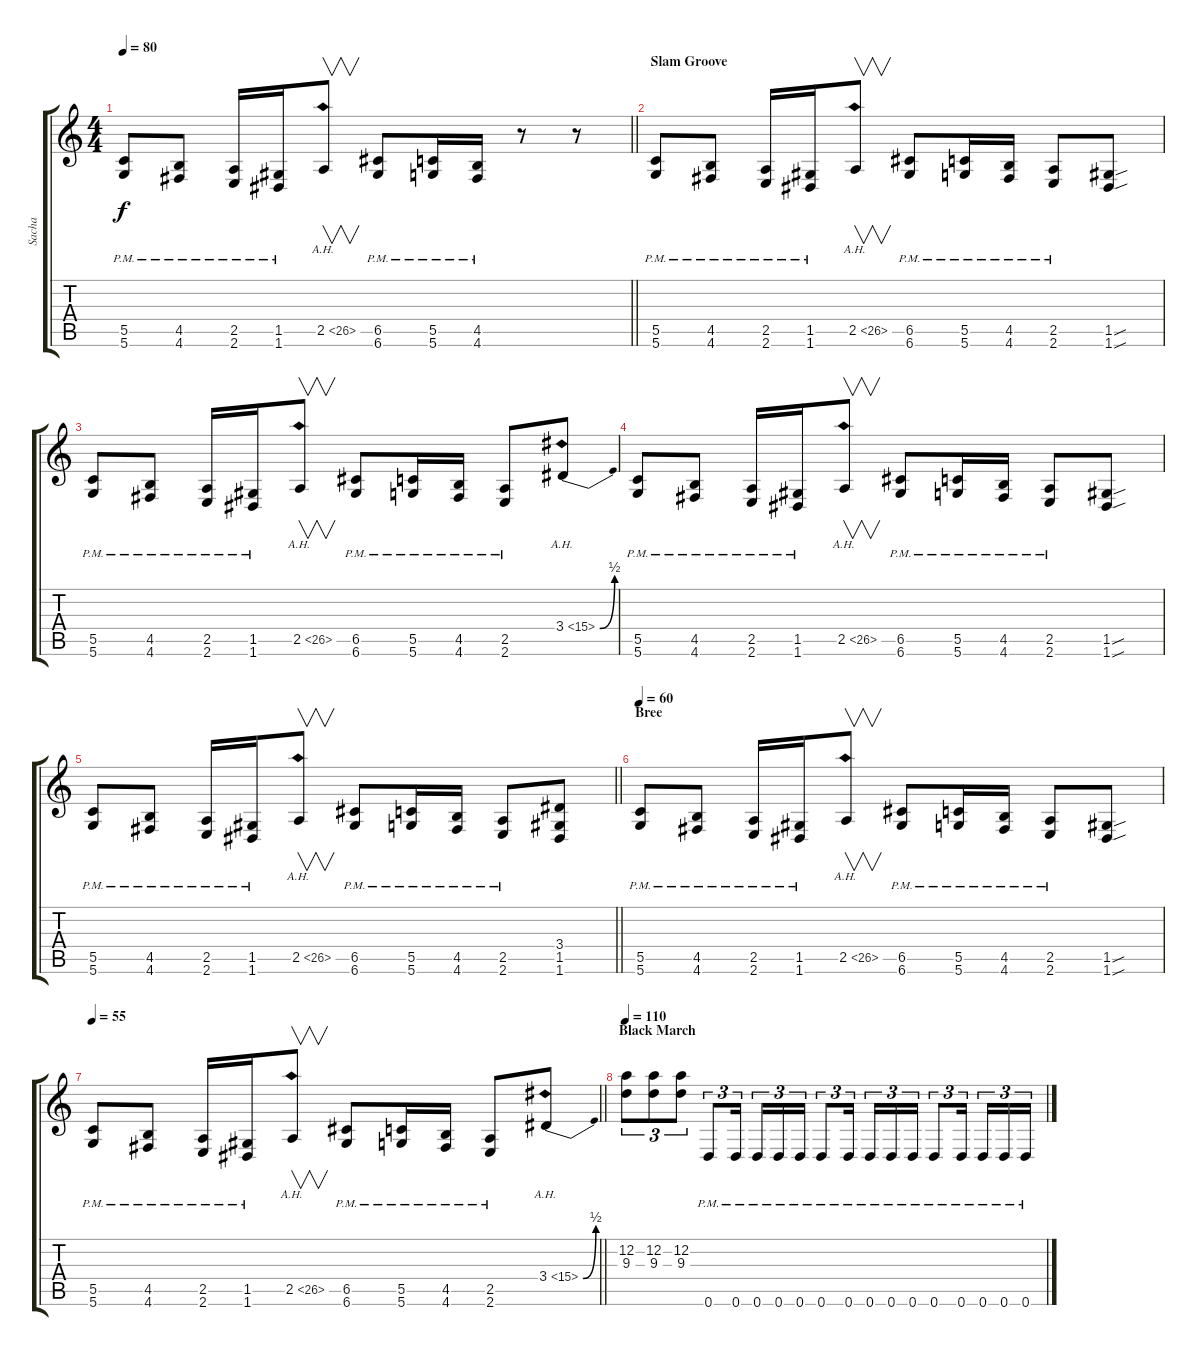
\track ("Sacha" "Sacha") {instrument distortionguitar}
\staff {score tabs}
\tuning (D4 A3 F3 C3 G2 D2) {hide}
\ts (4 4)
\tempo 80
\clef g2
\barLineRight lightlight
\ks c
(5.5{pm} 5.6{pm}).8{dy f} (4.5{pm} 4.6{pm}).8 (2.5{pm} 2.6{pm}).16 (1.5{pm} 1.6{pm}).16 2.5{ah 24}.8{v} (6.5{pm} 6.6{pm}).8 (5.5{pm} 5.6{pm}).16 (4.5{pm} 4.6{pm}).16 r.8 r.8 |
\section ("" "Slam Groove")
(5.5{pm} 5.6{pm}).8 (4.5{pm} 4.6{pm}).8 (2.5{pm} 2.6{pm}).16 (1.5{pm} 1.6{pm}).16 2.5{ah 24}.8{v} (6.5{pm} 6.6{pm}).8 (5.5{pm} 5.6{pm}).16 (4.5{pm} 4.6{pm}).16 (2.5{pm} 2.6{pm}).8 (1.5{sou} 1.6{sou}).8 |
(5.5{pm} 5.6{pm}).8 (4.5{pm} 4.6{pm}).8 (2.5{pm} 2.6{pm}).16 (1.5{pm} 1.6{pm}).16 2.5{ah 24}.8{v} (6.5{pm} 6.6{pm}).8 (5.5{pm} 5.6{pm}).16 (4.5{pm} 4.6{pm}).16 (2.5{pm} 2.6{pm}).8 3.4{be (bend 0 0 60 2) ah 12}.8 |
(5.5{pm} 5.6{pm}).8 (4.5{pm} 4.6{pm}).8 (2.5{pm} 2.6{pm}).16 (1.5{pm} 1.6{pm}).16 2.5{ah 24}.8{v} (6.5{pm} 6.6{pm}).8 (5.5{pm} 5.6{pm}).16 (4.5{pm} 4.6{pm}).16 (2.5{pm} 2.6{pm}).8 (1.5{sou} 1.6{sou}).8 |
\barLineRight lightlight
(5.5{pm} 5.6{pm}).8 (4.5{pm} 4.6{pm}).8 (2.5{pm} 2.6{pm}).16 (1.5{pm} 1.6{pm}).16 2.5{ah 24}.8{v} (6.5{pm} 6.6{pm}).8 (5.5{pm} 5.6{pm}).16 (4.5{pm} 4.6{pm}).16 (2.5{pm} 2.6{pm}).8 (3.4 1.5 1.6).8 |
\section ("" "Bree")
\tempo 60
(5.5{pm} 5.6{pm}).8 (4.5{pm} 4.6{pm}).8 (2.5{pm} 2.6{pm}).16 (1.5{pm} 1.6{pm}).16 2.5{ah 24}.8{v} (6.5{pm} 6.6{pm}).8 (5.5{pm} 5.6{pm}).16 (4.5{pm} 4.6{pm}).16 (2.5{pm} 2.6{pm}).8 (1.5{sou} 1.6{sou}).8 |
\tempo 55
\barLineRight lightlight
(5.5{pm} 5.6{pm}).8 (4.5{pm} 4.6{pm}).8 (2.5{pm} 2.6{pm}).16 (1.5{pm} 1.6{pm}).16 2.5{ah 24}.8{v} (6.5{pm} 6.6{pm}).8 (5.5{pm} 5.6{pm}).16 (4.5{pm} 4.6{pm}).16 (2.5{pm} 2.6{pm}).8 3.4{be (bend 0 0 60 2) ah 12}.8 |
\section ("" "Black March")
\tempo 110
(12.2 9.3).8{tu (3 2)} (12.2 9.3).8{tu (3 2)} (12.2 9.3).8{tu (3 2)} 0.6{pm}.8{tu (3 2)} 0.6{pm}.16{tu (3 2) beam splitsecondary} 0.6{pm}.16{tu (3 2)} 0.6{pm}.16{tu (3 2)} 0.6{pm}.16{tu (3 2)} 0.6{pm}.8{tu (3 2)} 0.6{pm}.16{tu (3 2) beam splitsecondary} 0.6{pm}.16{tu (3 2)} 0.6{pm}.16{tu (3 2)} 0.6{pm}.16{tu (3 2)} 0.6{pm}.8{tu (3 2)} 0.6{pm}.16{tu (3 2) beam splitsecondary} 0.6{pm}.16{tu (3 2)} 0.6{pm}.16{tu (3 2)} 0.6{pm}.16{tu (3 2)}
